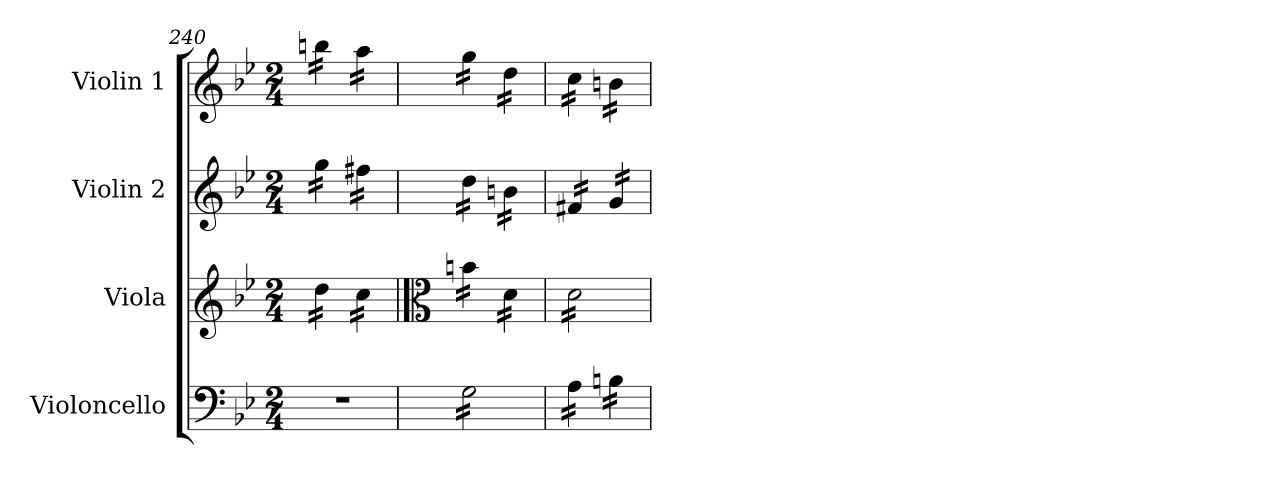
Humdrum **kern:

**kern	**dynam	**kern	**kern	**kern
*part4	*part4	*part3	*part2	*part1
*staff4	*staff4	*staff3	*staff2	*staff1
*I"Violoncello	*	*I"Viola	*I"Violin 2	*I"Violin 1
*I'Vc	*	*I'Vla	*I'Vln	*I'Vln
!!LO:LB:g=z
*clefF4	*	*clefG2	*clefG2	*clefG2
*k[b-e-]	*	*k[b-e-]	*k[b-e-]	*k[b-e-]
*M2/4	*	*M2/4	*M2/4	*M2/4
=240	=240	=240	=240	=240
*	*	*tremolo	*	*
*	*	*	*tremolo	*
*	*	*	*	*tremolo
2r	.	16dd\LL	16gg\LL	16bbn\LL
.	.	16dd\	16gg\	16bbn\
.	.	16dd\	16gg\	16bbn\
.	.	16dd\JJ	16gg\JJ	16bbn\JJ
.	.	16cc\LL	16ff#X\LL	16aa\LL
.	.	16cc\	16ff#X\	16aa\
.	.	16cc\	16ff#X\	16aa\
.	.	16cc\JJ	16ff#X\JJ	16aa\JJ
=241	=241	=241	=241	=241
*	*	*clefC3	*	*
!LO:TX:a:t=arco	!	!	!	!
!	!LO:DY:b	!	!	!
*tremolo	*	*	*	*
16G\LL	other-dynamics	16bn\LL	16dd\LL	16gg\LL
16G\	.	16bn\	16dd\	16gg\
16G\	.	16bn\	16dd\	16gg\
16G\	.	16bn\JJ	16dd\JJ	16gg\JJ
16G\	.	16d\LL	16bn\LL	16dd\LL
16G\	.	16d\	16bn\	16dd\
16G\	.	16d\	16bn\	16dd\
16G\JJ	.	16d\JJ	16bn\JJ	16dd\JJ
=242	=242	=242	=242	=242
16A\LL	.	16d\LL	16f#X/LL	16cc\LL
16A\	.	16d\	16f#X/	16cc\
16A\	.	16d\	16f#X/	16cc\
16A\JJ	.	16d\	16f#X/JJ	16cc\JJ
16Bn\LL	.	16d\	16g/LL	16bn\LL
16Bn\	.	16d\	16g/	16bn\
16Bn\	.	16d\	16g/	16bn\
16Bn\JJ	.	16d\JJ	16g/JJ	16bn\JJ
*	*	*	*	*Xtremolo
*	*	*	*Xtremolo	*
*	*	*Xtremolo	*	*
*Xtremolo	*	*	*	*
=	=	=	=	=
*-	*-	*-	*-	*-
